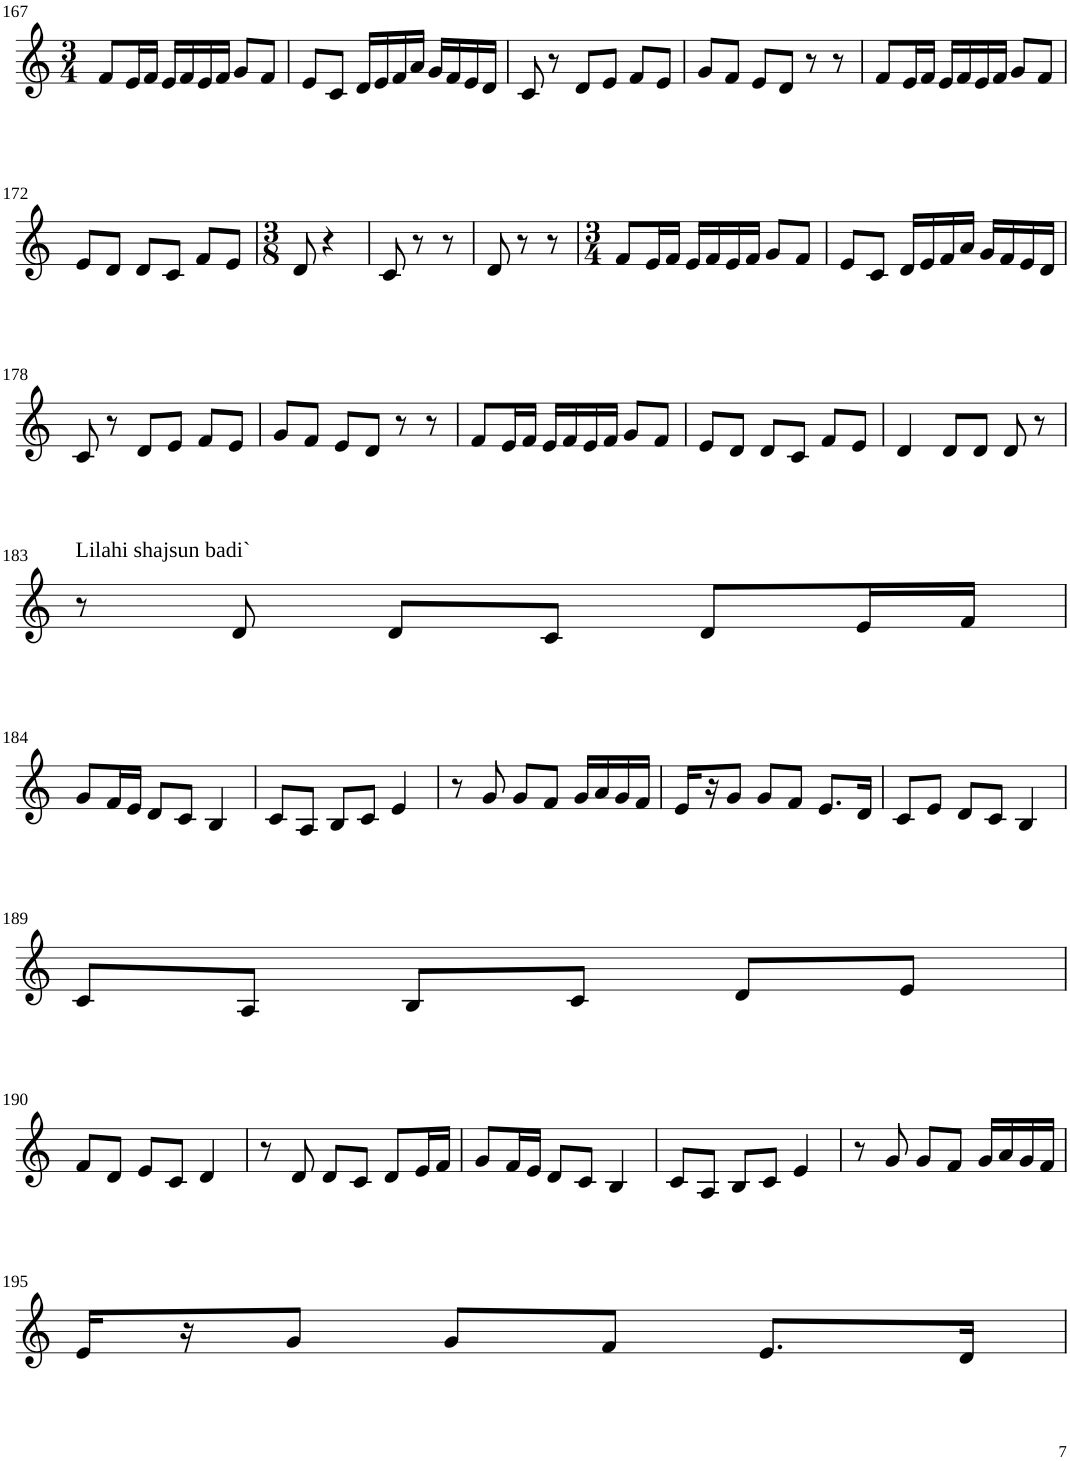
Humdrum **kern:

**kern
*part1
*staff1
*I"Violin
!!LO:PB:g=z
*clefG2
*k[]
*M3/4
=167
8f/L
16e/L
16f/JJ
16e/LL
16f/
16e/
16f/JJ
8g/L
8f/J
=168
8e/L
8c/J
16d/LL
16e/
16f/
16a/JJ
16g/LL
16f/
16e/
16d/JJ
=169
8c/
8r
8d/L
8e/J
8f/L
8e/J
=170
8g/L
8f/J
8e/L
8d/J
8r
8r
=171
8f/L
16e/L
16f/JJ
16e/LL
16f/
16e/
16f/JJ
8g/L
8f/J
!!LO:LB:g=z
=172
8e/L
8d/J
8d/L
8c/J
8f/L
8e/J
=173
*M3/8
8d/
4r
=174
8c/
8r
8r
=175
8d/
8r
8r
=176
*M3/4
8f/L
16e/L
16f/JJ
16e/LL
16f/
16e/
16f/JJ
8g/L
8f/J
=177
8e/L
8c/J
16d/LL
16e/
16f/
16a/JJ
16g/LL
16f/
16e/
16d/JJ
!!LO:LB:g=z
=178
8c/
8r
8d/L
8e/J
8f/L
8e/J
=179
8g/L
8f/J
8e/L
8d/J
8r
8r
=180
8f/L
16e/L
16f/JJ
16e/LL
16f/
16e/
16f/JJ
8g/L
8f/J
=181
8e/L
8d/J
8d/L
8c/J
8f/L
8e/J
=182
4d/
8d/L
8d/J
8d/
8r
!!LO:LB:g=z
=183
!LO:TX:a:t=Lilahi shajsun badi`
8r
8d/
8d/L
8c/J
8d/L
16e/L
16f/JJ
!!LO:LB:g=z
=184
8g/L
16f/L
16e/JJ
8d/L
8c/J
4B/
=185
8c/L
8A/J
8B/L
8c/J
4e/
=186
8r
8g/
8g/L
8f/J
16g/LL
16a/
16g/
16f/JJ
=187
16e/LL
16r
8g/J
8g/L
8f/J
8.e/L
16d/Jk
=188
8c/L
8e/J
8d/L
8c/J
4B/
!!LO:LB:g=z
=189
8c/L
8A/J
8B/L
8c/J
8d/L
8e/J
!!LO:LB:g=z
=190
8f/L
8d/J
8e/L
8c/J
4d/
=191
8r
8d/
8d/L
8c/J
8d/L
16e/L
16f/JJ
=192
8g/L
16f/L
16e/JJ
8d/L
8c/J
4B/
=193
8c/L
8A/J
8B/L
8c/J
4e/
=194
8r
8g/
8g/L
8f/J
16g/LL
16a/
16g/
16f/JJ
!!LO:LB:g=z
=195
16e/LL
16r
8g/J
8g/L
8f/J
8.e/L
16d/Jk
=
*-
